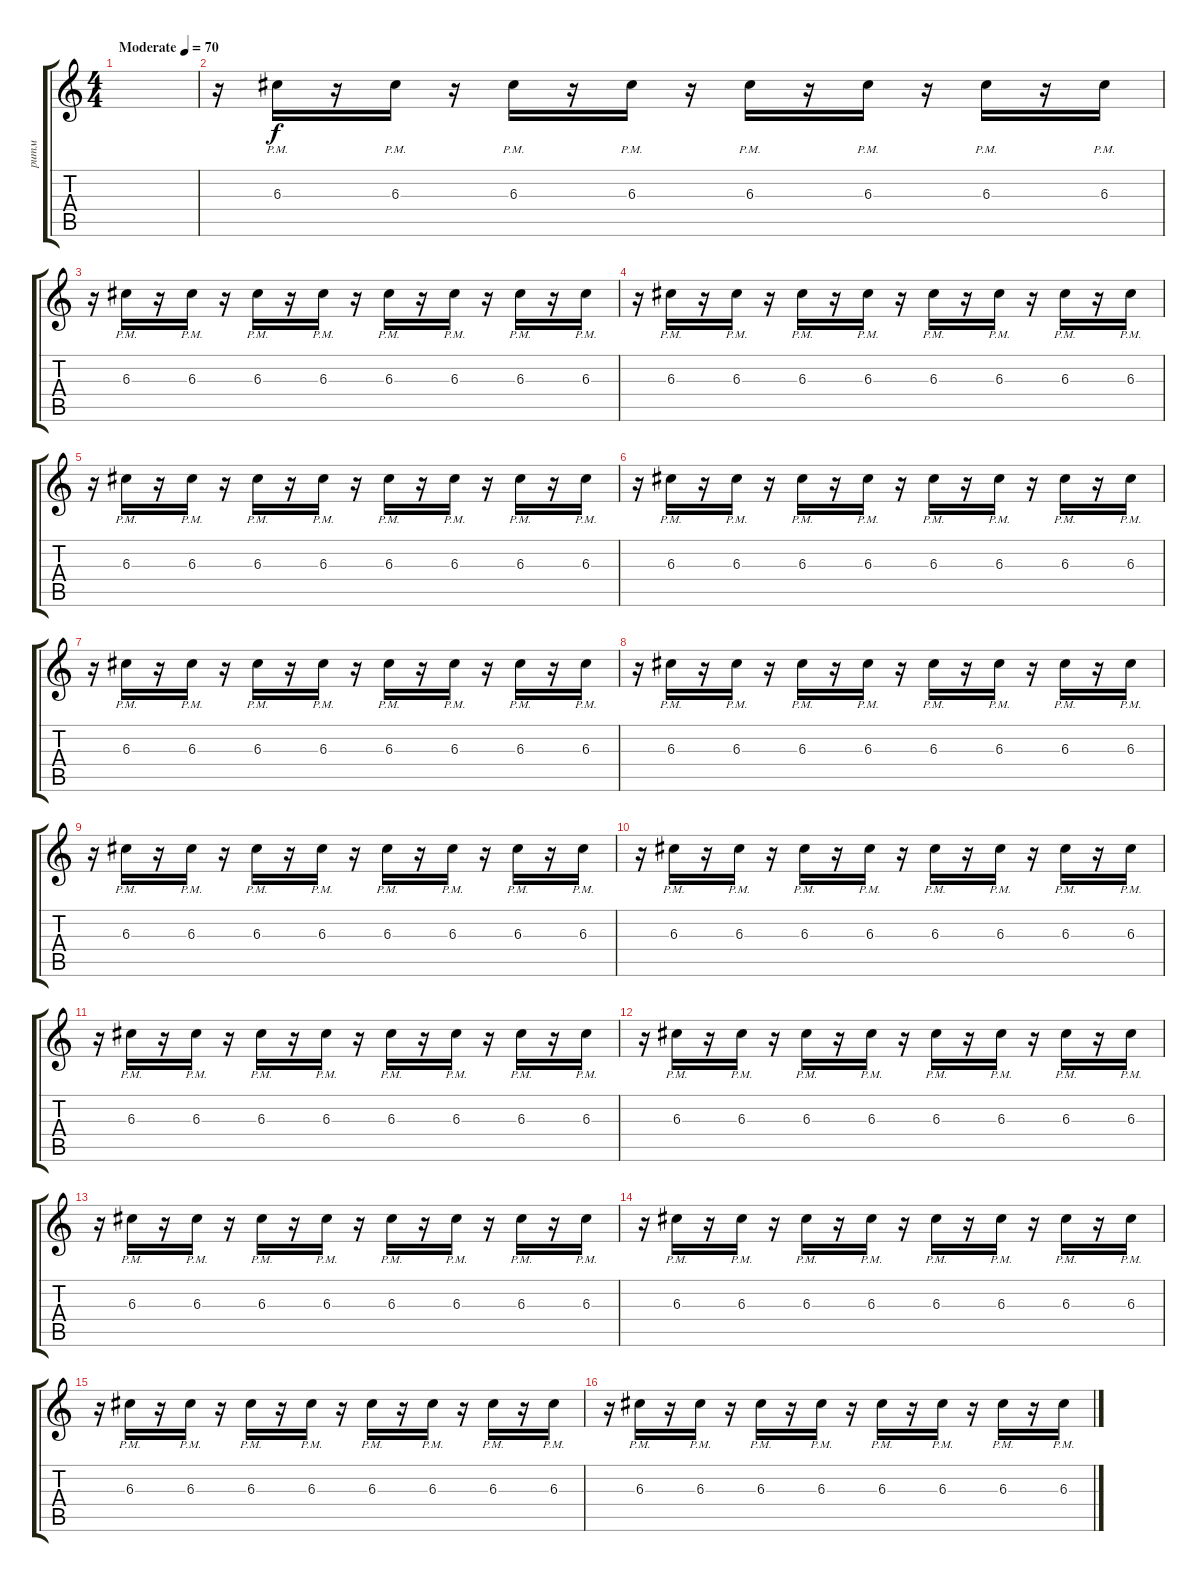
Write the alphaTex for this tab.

\track ("ритм" "ритм") {instrument electricguitarjazz}
\staff {score tabs}
\tuning (E4 B3 G3 D3 A2 E2) {hide}
\ts (4 4)
\tempo (70 "Moderate")
\clef g2
\ks c
|
r.16 6.3{pm}.16 r.16 6.3{pm}.16 r.16 6.3{pm}.16 r.16 6.3{pm}.16 r.16 6.3{pm}.16 r.16 6.3{pm}.16 r.16 6.3{pm}.16 r.16 6.3{pm}.16 |
r.16 6.3{pm}.16 r.16 6.3{pm}.16 r.16 6.3{pm}.16 r.16 6.3{pm}.16 r.16 6.3{pm}.16 r.16 6.3{pm}.16 r.16 6.3{pm}.16 r.16 6.3{pm}.16 |
r.16 6.3{pm}.16 r.16 6.3{pm}.16 r.16 6.3{pm}.16 r.16 6.3{pm}.16 r.16 6.3{pm}.16 r.16 6.3{pm}.16 r.16 6.3{pm}.16 r.16 6.3{pm}.16 |
r.16 6.3{pm}.16 r.16 6.3{pm}.16 r.16 6.3{pm}.16 r.16 6.3{pm}.16 r.16 6.3{pm}.16 r.16 6.3{pm}.16 r.16 6.3{pm}.16 r.16 6.3{pm}.16 |
r.16 6.3{pm}.16 r.16 6.3{pm}.16 r.16 6.3{pm}.16 r.16 6.3{pm}.16 r.16 6.3{pm}.16 r.16 6.3{pm}.16 r.16 6.3{pm}.16 r.16 6.3{pm}.16 |
r.16 6.3{pm}.16 r.16 6.3{pm}.16 r.16 6.3{pm}.16 r.16 6.3{pm}.16 r.16 6.3{pm}.16 r.16 6.3{pm}.16 r.16 6.3{pm}.16 r.16 6.3{pm}.16 |
r.16 6.3{pm}.16 r.16 6.3{pm}.16 r.16 6.3{pm}.16 r.16 6.3{pm}.16 r.16 6.3{pm}.16 r.16 6.3{pm}.16 r.16 6.3{pm}.16 r.16 6.3{pm}.16 |
r.16 6.3{pm}.16 r.16 6.3{pm}.16 r.16 6.3{pm}.16 r.16 6.3{pm}.16 r.16 6.3{pm}.16 r.16 6.3{pm}.16 r.16 6.3{pm}.16 r.16 6.3{pm}.16 |
r.16 6.3{pm}.16 r.16 6.3{pm}.16 r.16 6.3{pm}.16 r.16 6.3{pm}.16 r.16 6.3{pm}.16 r.16 6.3{pm}.16 r.16 6.3{pm}.16 r.16 6.3{pm}.16 |
r.16 6.3{pm}.16 r.16 6.3{pm}.16 r.16 6.3{pm}.16 r.16 6.3{pm}.16 r.16 6.3{pm}.16 r.16 6.3{pm}.16 r.16 6.3{pm}.16 r.16 6.3{pm}.16 |
r.16 6.3{pm}.16 r.16 6.3{pm}.16 r.16 6.3{pm}.16 r.16 6.3{pm}.16 r.16 6.3{pm}.16 r.16 6.3{pm}.16 r.16 6.3{pm}.16 r.16 6.3{pm}.16 |
r.16 6.3{pm}.16 r.16 6.3{pm}.16 r.16 6.3{pm}.16 r.16 6.3{pm}.16 r.16 6.3{pm}.16 r.16 6.3{pm}.16 r.16 6.3{pm}.16 r.16 6.3{pm}.16 |
r.16 6.3{pm}.16 r.16 6.3{pm}.16 r.16 6.3{pm}.16 r.16 6.3{pm}.16 r.16 6.3{pm}.16 r.16 6.3{pm}.16 r.16 6.3{pm}.16 r.16 6.3{pm}.16 |
r.16 6.3{pm}.16 r.16 6.3{pm}.16 r.16 6.3{pm}.16 r.16 6.3{pm}.16 r.16 6.3{pm}.16 r.16 6.3{pm}.16 r.16 6.3{pm}.16 r.16 6.3{pm}.16 |
r.16 6.3{pm}.16 r.16 6.3{pm}.16 r.16 6.3{pm}.16 r.16 6.3{pm}.16 r.16 6.3{pm}.16 r.16 6.3{pm}.16 r.16 6.3{pm}.16 r.16 6.3{pm}.16
